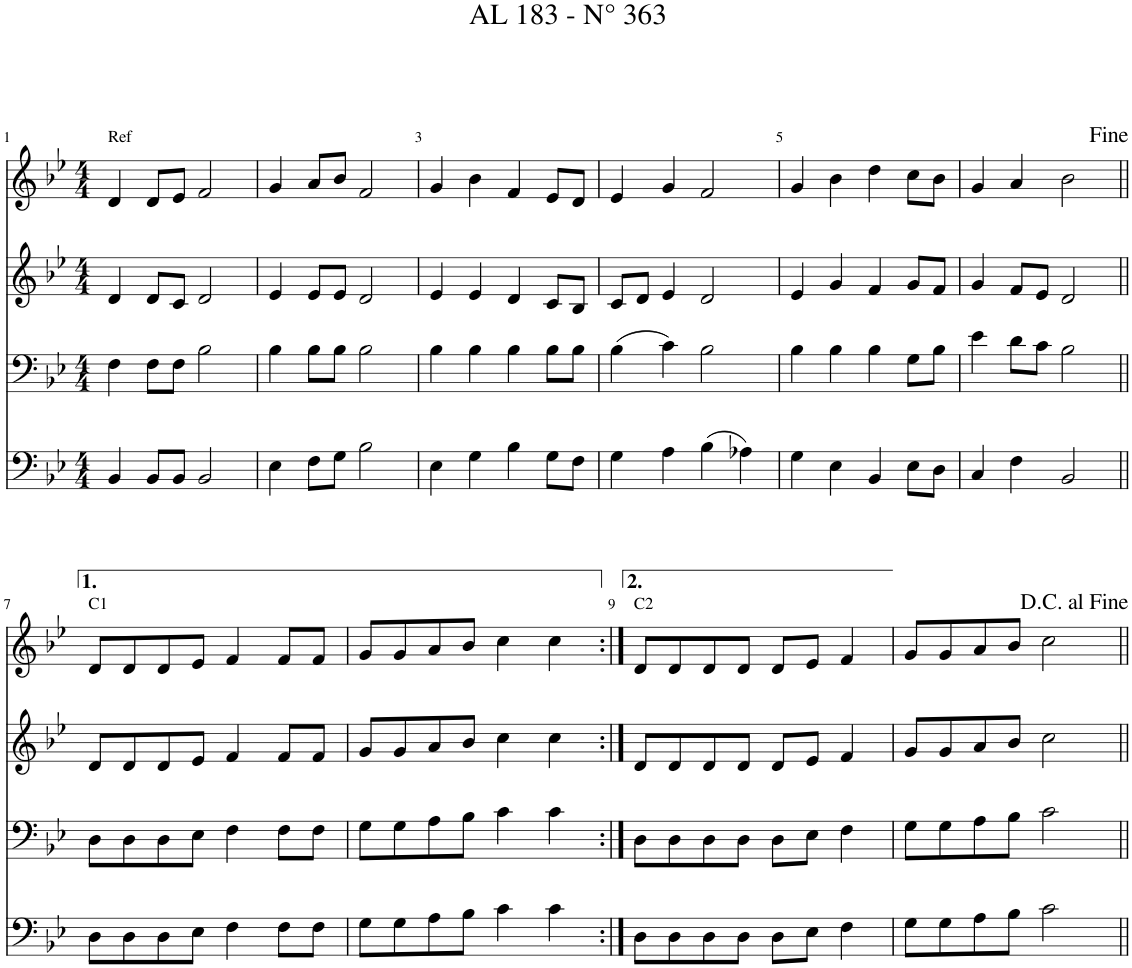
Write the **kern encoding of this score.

**kern	**kern	**kern	**kern
*part4	*part3	*part2	*part1
*staff4	*staff3	*staff2	*staff1
*I"Piano	*I"Piano	*I"Piano	*I"Piano
*I'Pno	*I'Pno	*I'Pno	*I'Pno
*clefF4	*clefF4	*clefG2	*clefG2
*k[b-e-]	*k[b-e-]	*k[b-e-]	*k[b-e-]
*M4/4	*M4/4	*M4/4	*M4/4
=1	=1	=1	=1
!	!	!	!LO:TX:a:t=Ref
4BB-/	4F\	4d/	4d/
8BB-/L	8F\L	8d/L	8d/L
8BB-/J	8F\J	8c/J	8e-/J
2BB-/	2B-\	2d/	2f/
=2	=2	=2	=2
4E-\	4B-\	4e-/	4g/
8F\L	8B-\L	8e-/L	8a/L
8G\J	8B-\J	8e-/J	8b-/J
2B-\	2B-\	2d/	2f/
=3	=3	=3	=3
4E-\	4B-\	4e-/	4g/
4G\	4B-\	4e-/	4b-\
4B-\	4B-\	4d/	4f/
8G\L	8B-\L	8c/L	8e-/L
8F\J	8B-\J	8B-/J	8d/J
=4	=4	=4	=4
4G\	(4B-\	8c/L	4e-/
.	.	8d/J	.
4A\	4c\)	4e-/	4g/
(4B-\	2B-\	2d/	2f/
4A-X\)	.	.	.
=5	=5	=5	=5
4G\	4B-\	4e-/	4g/
4E-\	4B-\	4g/	4b-\
4BB-/	4B-\	4f/	4dd\
8E-\L	8G\L	8g/L	8cc\L
8D\J	8B-\J	8f/J	8b-\J
=6	=6	=6	=6
4C/	4e-\	4g/	4g/
4F\	8d\L	8f/L	4a/
.	8c\J	8e-/J	.
2BB-/	2B-\	2d/	2b-\
!!LO:LB:g=z
=7||	=7||	=7||	=7||
!	!	!	!LO:TX:a:t=C1
8D\L	8D\L	8d/L	8d/L
8D\	8D\	8d/	8d/
8D\	8D\	8d/	8d/
8E-\J	8E-\J	8e-/J	8e-/J
4F\	4F\	4f/	4f/
8F\L	8F\L	8f/L	8f/L
8F\J	8F\J	8f/J	8f/J
=8	=8	=8	=8
8G\L	8G\L	8g/L	8g/L
8G\	8G\	8g/	8g/
8A\	8A\	8a/	8a/
8B-\J	8B-\J	8b-/J	8b-/J
4c\	4c\	4cc\	4cc\
4c\	4c\	4cc\	4cc\
=9:|!	=9:|!	=9:|!	=9:|!
!	!	!	!LO:TX:a:t=C2
8D\L	8D\L	8d/L	8d/L
8D\	8D\	8d/	8d/
8D\	8D\	8d/	8d/
8D\J	8D\J	8d/J	8d/J
8D\L	8D\L	8d/L	8d/L
8E-\J	8E-\J	8e-/J	8e-/J
4F\	4F\	4f/	4f/
=10	=10	=10	=10
8G\L	8G\L	8g/L	8g/L
8G\	8G\	8g/	8g/
8A\	8A\	8a/	8a/
8B-\J	8B-\J	8b-/J	8b-/J
2c\	2c\	2cc\	2cc\
=||	=||	=||	=||
*-	*-	*-	*-
